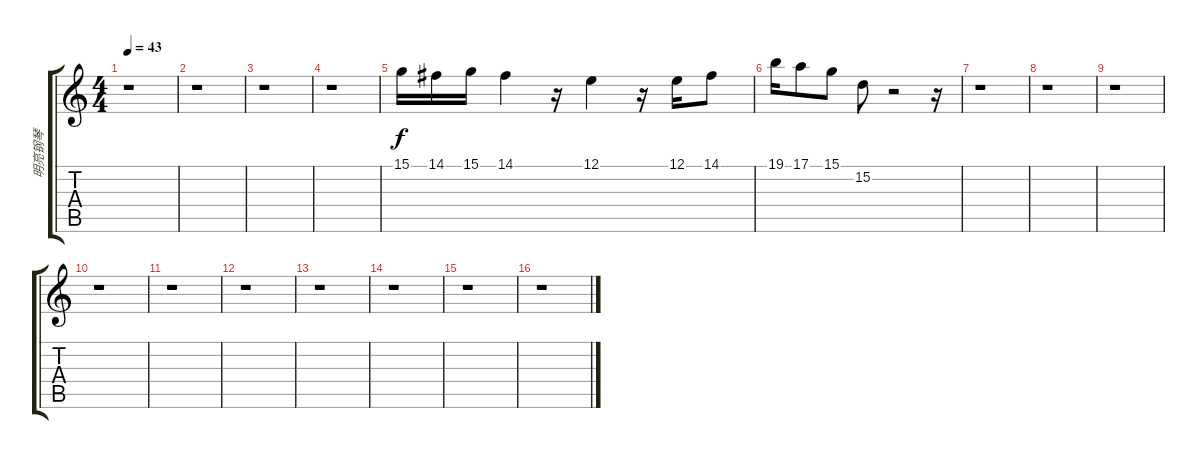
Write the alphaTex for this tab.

\track ("明亮钢琴" "明亮钢琴") {instrument brightacousticpiano}
\staff {score tabs}
\tuning (E4 B3 G3 D3 A2 E2) {hide}
\ts (4 4)
\tempo 43
\clef g2
\ks c
r.1{dy f} |
r.1 |
r.1 |
r.1 |
15.1.16 14.1.16 15.1.16 14.1.4 r.16 12.1.4 r.16 12.1.16 14.1.8 |
19.1.16 17.1.8 15.1.8 15.2.8 r.2 r.16 |
r.1 |
r.1 |
r.1 |
r.1 |
r.1 |
r.1 |
r.1 |
r.1 |
r.1 |
r.1
